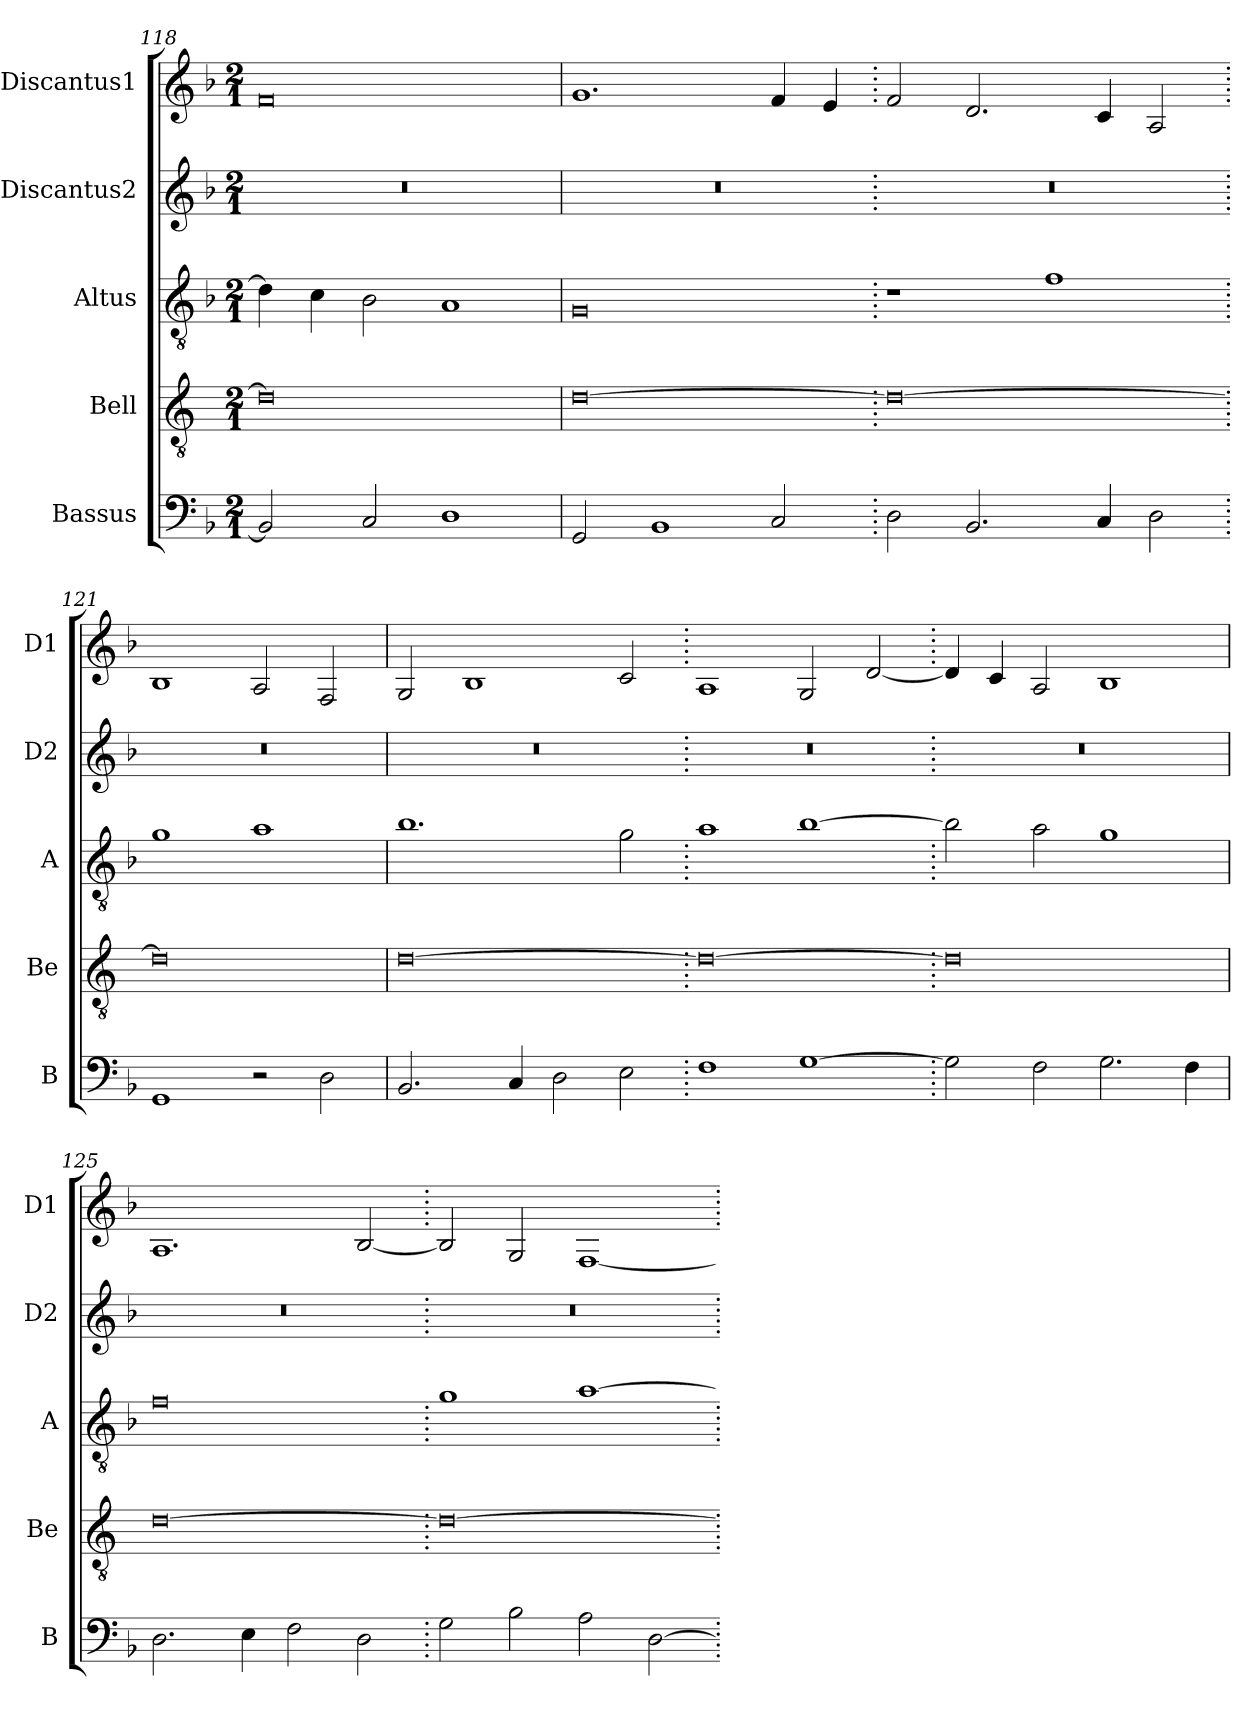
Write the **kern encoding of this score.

**kern	**kern	**kern	**kern	**kern
*part5	*part4	*part3	*part2	*part1
*staff5	*staff4	*staff3	*staff2	*staff1
*I"Bassus	*I"Bell	*I"Altus	*I"Discantus2	*I"Discantus1
*I'B	*I'Be	*I'A	*I'D2	*I'D1
*clefF4	*clefGv2	*clefGv2	*clefG2	*clefG2
*k[b-]	*k[]	*k[b-]	*k[b-]	*k[b-]
*M2/1	*M2/1	*M2/1	*M2/1	*M2/1
=118	=118	=118	=118	=118
2BB-/]	0d]	4d\]	0r	0f
.	.	4c\	.	.
2C/	.	2B-\	.	.
1D	.	1A	.	.
=119	=119	=119	=119	=119
2GG/	[0d	0G	0r	1.g
1BB-	.	.	.	.
2C/	.	.	.	4f/
.	.	.	.	4e/
=120.	=120.	=120.	=120.	=120.
2D\	0d_	1r	0r	2f/
2.BB-/	.	.	.	2.d/
.	.	1f	.	.
4C/	.	.	.	4c/
2D\	.	.	.	2A/
=121.	=121.	=121.	=121.	=121.
1GG	0d]	1g	0r	1B-
2r	.	1a	.	2A/
2D\	.	.	.	2F/
=122	=122	=122	=122	=122
2.BB-/	[0d	1.b-	0r	2G/
.	.	.	.	1B-
4C/	.	.	.	.
2D\	.	.	.	.
2E\	.	2g\	.	2c/
=123.	=123.	=123.	=123.	=123.
1F	0d_	1a	0r	1A
[1G	.	[1b-	.	2G/
.	.	.	.	[2d/
=124.	=124.	=124.	=124.	=124.
2G\]	0d]	2b-\]	0r	4d/]
.	.	.	.	4c/
2F\	.	2a\	.	2A/
2.G\	.	1g	.	1B-
4F\	.	.	.	.
=125	=125	=125	=125	=125
2.D\	[0d	0f	0r	1.A
4E\	.	.	.	.
2F\	.	.	.	.
2D\	.	.	.	[2B-/
=126.	=126.	=126.	=126.	=126.
2G\	0d_	1g	0r	2B-/]
2B-\	.	.	.	2G/
2A\	.	[1a	.	[1F
[2D\	.	.	.	.
=.	=.	=.	=.	=.
*-	*-	*-	*-	*-
